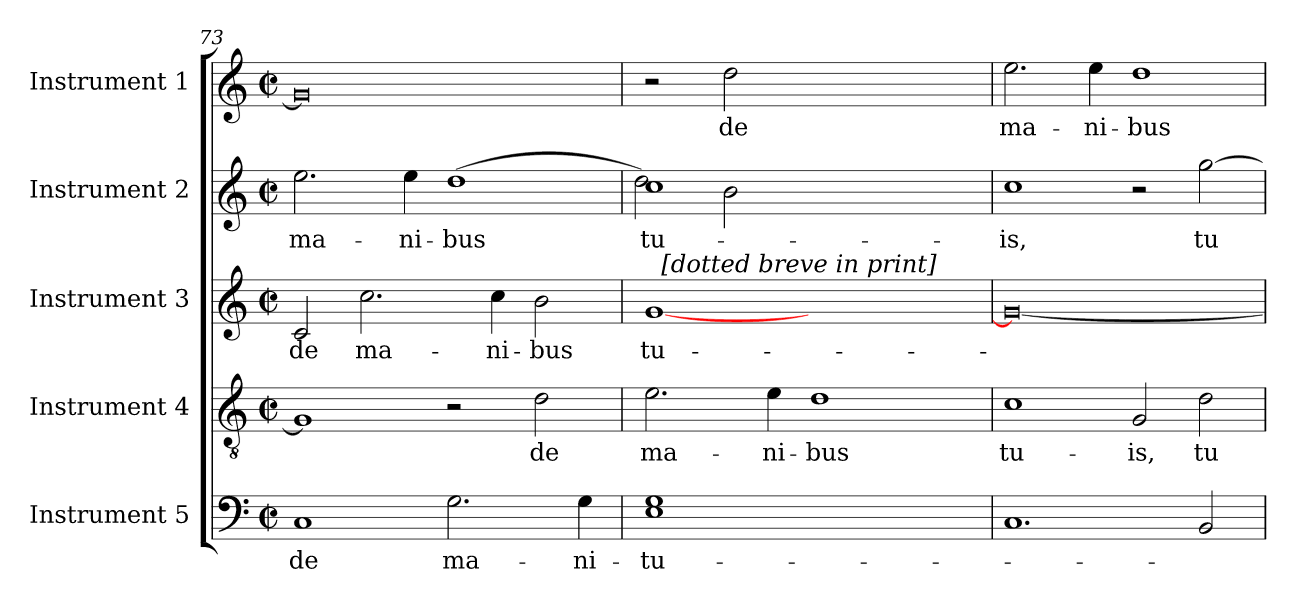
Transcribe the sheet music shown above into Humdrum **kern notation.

**kern	**text	**kern	**text	**kern	**text	**kern	**text	**kern	**text
*part5	*part5	*part4	*part4	*part3	*part3	*part2	*part2	*part1	*part1
*staff5	*staff5	*staff4	*staff4	*staff3	*staff3	*staff2	*staff2	*staff1	*staff1
*I"Instrument 5	*	*I"Instrument 4	*	*I"Instrument 3	*	*I"Instrument 2	*	*I"Instrument 1	*
*clefF4	*	*clefGv2	*	*clefG2	*	*clefG2	*	*clefG2	*
*M2/2	*	*M2/2	*	*M2/2	*	*M2/2	*	*M2/2	*
*met(c|)	*	*met(c|)	*	*met(c|)	*	*met(c|)	*	*met(c|)	*
=73	=73	=73	=73	=73	=73	=73	=73	=73	=73
!	!LO:LY:b:cj	!	!	!	!LO:LY:b:cj	!	!LO:LY:b:cj	!	!
1C	de	1G]	.	2c/	de	2.ee\	ma-	0g]	.
!	!	!	!	!	!LO:LY:b:cj	!	!	!	!
.	.	.	.	2.cc\	ma-	.	.	.	.
!	!	!	!	!	!	!	!LO:LY:b	!	!
.	.	.	.	.	.	4ee\	-ni-	.	.
!	!LO:LY:b:cj	!	!	!	!	!	!LO:LY:b:rj	!	!
2.G\	ma-	2r	.	.	.	(>1dd	-bus	.	.
!	!	!	!	!	!LO:LY:b	!	!	!	!
.	.	.	.	4cc\	-ni-	.	.	.	.
!	!	!	!LO:LY:b:cj	!	!LO:LY:b:cj	!	!	!	!
.	.	2d\	de	2b\	-bus	.	.	.	.
!	!LO:LY:b:cj	!	!	!	!	!	!	!	!
4G\	-ni-	.	.	.	.	.	.	.	.
=74	=74	=74	=74	=74	=74	=74	=74	=74	=74
!	!LO:LY:b:cj	!	!LO:LY:b:cj	!LO:N:vis=0	!LO:LY:b:cj	!	!LO:LY:b:cj	!	!
*	*	*	*	*^	*	*^	*	*	*
1E 1G	tu-	2.e\	ma-	[<1g	32.ryy	tu-	1cc	2dd\)	tu-	2r	.
!	!	!	!	!	!LO:TX:a:t=[dotted breve in print]	!	!	!	!	!	!
.	.	.	.	.	1ryy	.	.	.	.	.	.
!	!	!	!	!	!	!	!	!	!	!	!LO:LY:b:cj
.	.	.	.	.	.	.	.	2b\	.	2dd\	de
!	!	!	!LO:LY:b	!	!	!	!	!	!	!	!
.	.	4e\	-ni-	.	.	.	.	.	.	.	.
!	!	!	!LO:LY:b:rj	!	!	!	!	!	!	!	!
1ryy	.	1d	-bus	1ryy	.	.	1ryy	1ryy	.	1ryy	.
.	.	.	.	.	2ryy	.	.	.	.	.	.
.	.	.	.	.	4ryy	.	.	.	.	.	.
.	.	.	.	.	8ryy	.	.	.	.	.	.
.	.	.	.	.	16ryy	.	.	.	.	.	.
.	.	.	.	.	64ryy	.	.	.	.	.	.
=75	=75	=75	=75	=75	=75	=75	=75	=75	=75	=75	=75
!	!	!	!LO:LY:b:cj	!	!	!	!	!	!LO:LY:b:cj	!	!LO:LY:b:cj
*	*	*	*	*v	*v	*	*	*	*	*	*
*	*	*	*	*	*	*v	*v	*	*	*
1.C	.	1c	tu-	0g_<	.	1cc	-is,	2.ee\	ma-
!	!	!	!	!	!	!	!	!	!LO:LY:b
.	.	.	.	.	.	.	.	4ee\	-ni-
!	!	!	!LO:LY:b:cj	!	!	!	!	!	!LO:LY:b:rj
.	.	2G/	-is,	.	.	2r	.	1dd	-bus
!	!	!	!LO:LY:b:cj	!	!	!	!LO:LY:b:cj	!	!
2BB/	.	2d\	tu-	.	.	[>2gg\	tu-	.	.
=	=	=	=	=	=	=	=	=	=
*-	*-	*-	*-	*-	*-	*-	*-	*-	*-
